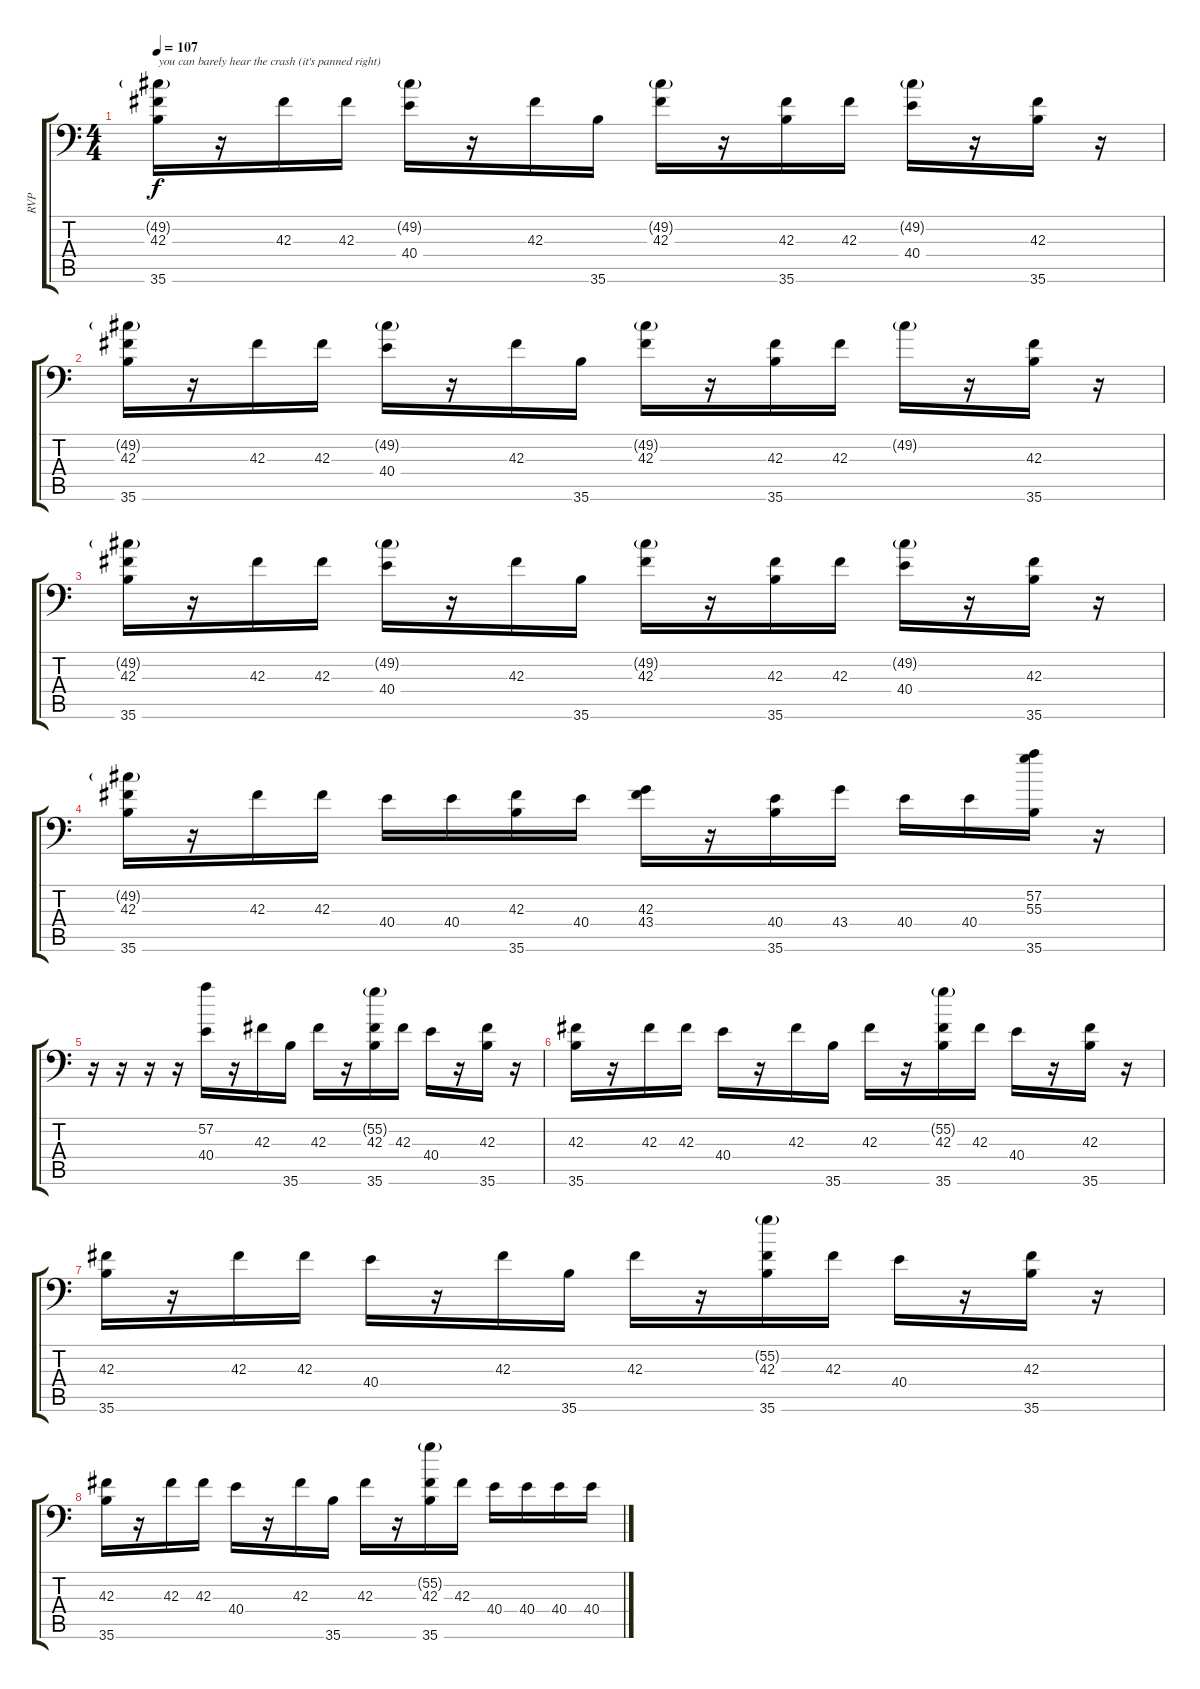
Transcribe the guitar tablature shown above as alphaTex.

\track ("RVP" "RVP") {instrument acousticgrandpiano}
\staff {score tabs}
\tuning (C-1 C-1 C-1 C-1 C-1 C-1) {hide}
\ts (4 4)
\tempo 107
\clef f4
\ks c
(49.2{g} 42.3 35.6).16{txt "you can barely hear the crash (it's panned right)" dy f} r.16 42.3.16 42.3.16 (49.2{g} 40.4).16 r.16 42.3.16 35.6.16 (49.2{g} 42.3).16 r.16 (42.3 35.6).16 42.3.16 (49.2{g} 40.4).16 r.16 (42.3 35.6).16 r.16 |
(49.2{g} 42.3 35.6).16 r.16 42.3.16 42.3.16 (49.2{g} 40.4).16 r.16 42.3.16 35.6.16 (49.2{g} 42.3).16 r.16 (42.3 35.6).16 42.3.16 49.2{g}.16 r.16 (42.3 35.6).16 r.16 |
(49.2{g} 42.3 35.6).16 r.16 42.3.16 42.3.16 (49.2{g} 40.4).16 r.16 42.3.16 35.6.16 (49.2{g} 42.3).16 r.16 (42.3 35.6).16 42.3.16 (49.2{g} 40.4).16 r.16 (42.3 35.6).16 r.16 |
(49.2{g} 42.3 35.6).16 r.16 42.3.16 42.3.16 40.4.16 40.4.16 (42.3 35.6).16 40.4.16 (42.3 43.4).16 r.16 (40.4 35.6).16 43.4.16 40.4.16 40.4.16 (57.2 55.3 35.6).16 r.16 |
r.16 r.16 r.16 r.16 (57.2 40.4).16 r.16 42.3.16 35.6.16 42.3.16 r.16 (55.2{g} 42.3 35.6).16 42.3.16 40.4.16 r.16 (42.3 35.6).16 r.16 |
(42.3 35.6).16 r.16 42.3.16 42.3.16 40.4.16 r.16 42.3.16 35.6.16 42.3.16 r.16 (55.2{g} 42.3 35.6).16 42.3.16 40.4.16 r.16 (42.3 35.6).16 r.16 |
(42.3 35.6).16 r.16 42.3.16 42.3.16 40.4.16 r.16 42.3.16 35.6.16 42.3.16 r.16 (55.2{g} 42.3 35.6).16 42.3.16 40.4.16 r.16 (42.3 35.6).16 r.16 |
(42.3 35.6).16 r.16 42.3.16 42.3.16 40.4.16 r.16 42.3.16 35.6.16 42.3.16 r.16 (55.2{g} 42.3 35.6).16 42.3.16 40.4.16 40.4.16 40.4.16 40.4.16
